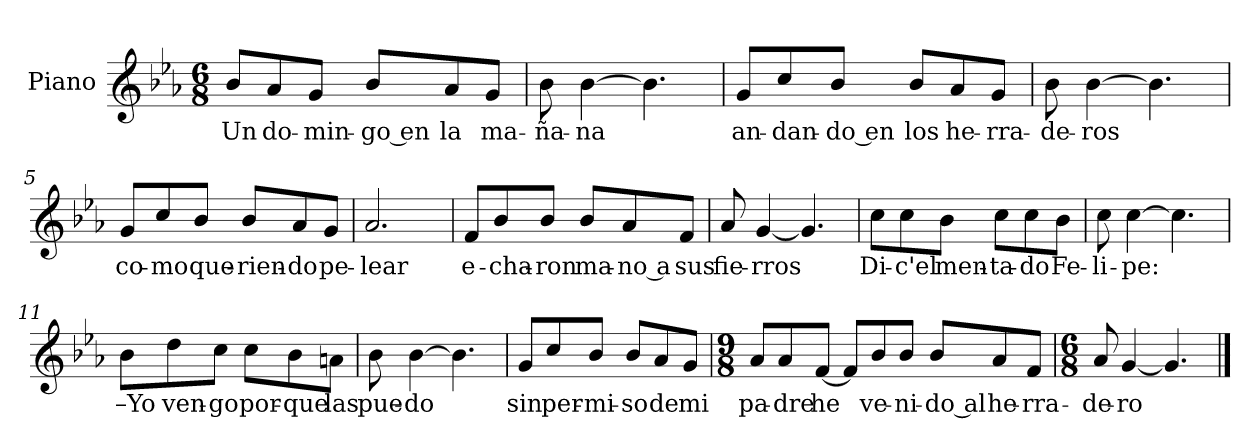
**kern	**text
*part1	*part1
*staff1	*staff1
*I"Piano	*
*I'Pno.	*
*clefG2	*
*k[b-e-a-]	*
*E-:	*
*M6/8	*
=1	=1
8b-/L	Un
8a-/	do-
8g/J	-min-
8b-/L	-go en
8a-/	la
8g/J	ma-
=2	=2
8b-\	-ña-
[4b-\	-na
4.b-\]	.
=3	=3
8g/L	an-
8cc/	-dan-
8b-/J	-do en
8b-/L	los
8a-/	he-
8g/J	-rra-
=4	=4
8b-\	-de-
[4b-\	-ros
4.b-\]	.
=5	=5
8g/L	co-
8cc/	-mo
8b-/J	que-
8b-/L	-rien-
8a-/	-do
8g/J	pe-
=6	=6
2.a-/	-lear
=7	=7
8f/L	e-
8b-/	-cha-
8b-/J	-ron
8b-/L	ma-
8a-/	-no a
8f/J	sus
=8	=8
8a-/	fie-
[4g/	-rros
4.g/]	.
=9	=9
8cc\L	Di-
8cc\	-c'el
8b-\J	men-
8cc\L	-ta-
8cc\	-do
8b-\J	Fe-
=10	=10
8cc\	-li-
[4cc\	-pe:
4.cc\]	.
=11	=11
8b-\L	–Yo
8dd\	ven-
8cc\J	-go
8cc\L	por-
8b-\	-que
8an\J	las
=12	=12
8b-\	pue-
[4b-\	-do
4.b-\]	.
=13	=13
8g/L	sin
8cc/	per-
8b-/J	-mi-
8b-/L	-so
8a-/	de
8g/J	mi
=14	=14
*M9/8	*
8a-/L	pa-
8a-/	-dre
[8f/J	he
8f/L]	.
8b-/	ve-
8b-/J	-ni-
8b-/L	-do al
8a-/	he-
8f/J	-rra-
=15	=15
*M6/8	*
8a-/	-de-
[4g/	-ro
4.g/]	.
==	==
*-	*-
